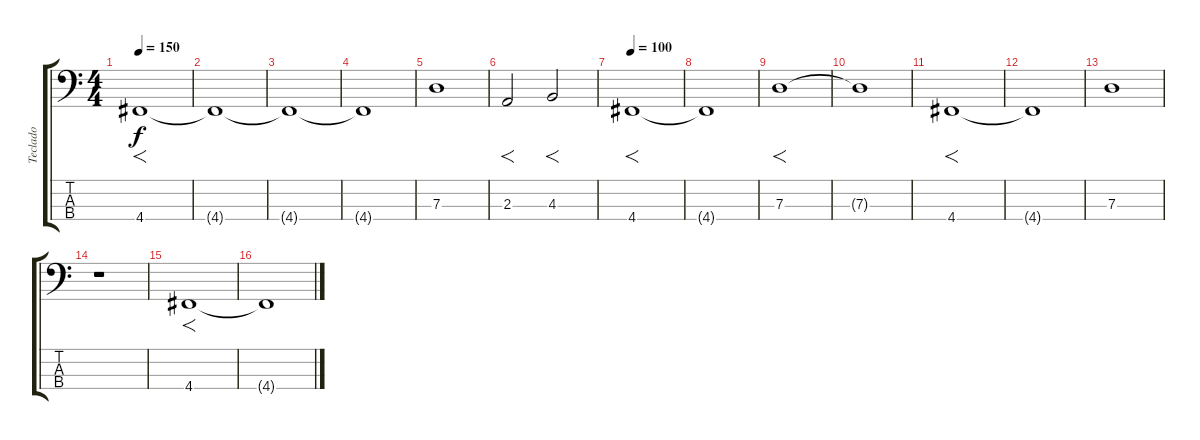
\track ("Teclado" "Teclado") {instrument contrabass}
\staff {score tabs}
\tuning (F2 C2 G1 D1) {hide}
\ts (4 4)
\tempo 150
\tempo 100
\tempo 150
\clef f4
\ks c
4.4.1{f dy f instrument contrabass} |
4.4{t}.1 |
4.4{t}.1 |
4.4{t}.1 |
7.3.1 |
2.3.2{f} 4.3.2{f} |
\tempo 100
4.4.1{f} |
4.4{t}.1 |
7.3.1{f} |
7.3{t}.1{volume 2} |
4.4.1{f volume 9} |
4.4{t}.1 |
7.3.1 |
r.1 |
4.4.1{f} |
4.4{t}.1
